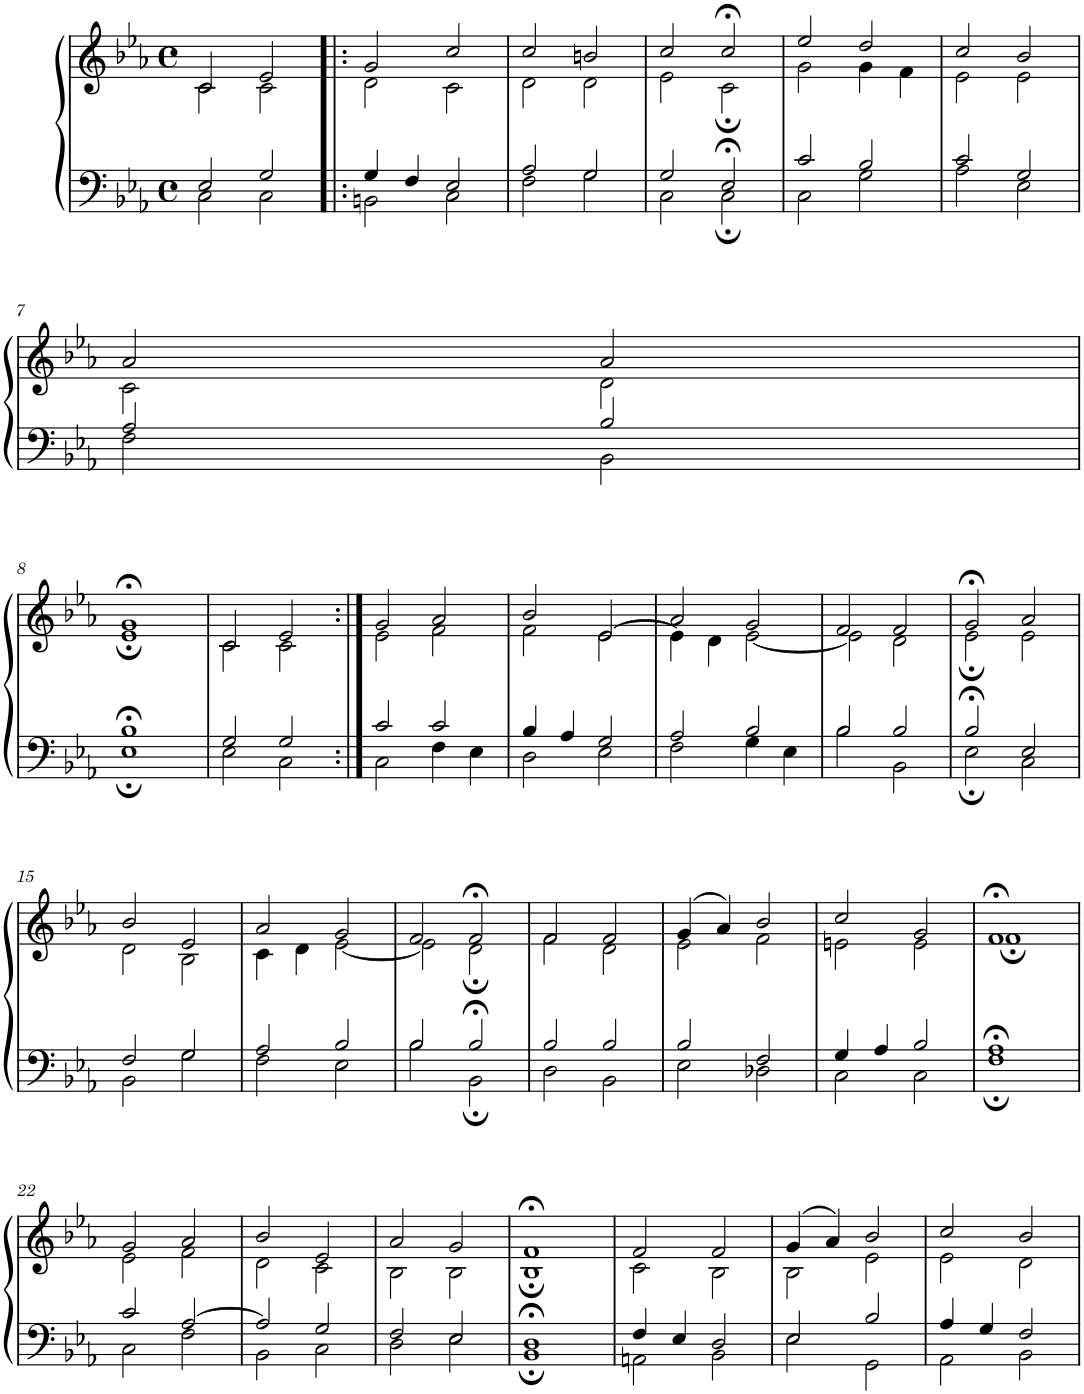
**kern	**kern
*part1	*part1
*staff2	*staff1
*I"Piano	*
*I'Pno.	*
*clefF4	*clefG2
*k[b-e-a-]	*k[b-e-a-]
*M4/4	*M4/4
*met(c)	*met(c)
=1	=1
*^	*^
2E-/	2C\	2c/	2c\
2G/	2C\	2e-/	2c\
=2!|:	=2!|:	=2!|:	=2!|:
4G/	2BBn\	2g/	2d\
4F/	.	.	.
2E-/	2C\	2cc/	2c\
=3	=3	=3	=3
2A-/	2F\	2cc/	2d\
2G/	2G\	2bn/	2d\
=4	=4	=4	=4
2G/	2C\	2cc/	2e-\
2E-;</	2C;\	2cc;</	2c;\
=5	=5	=5	=5
2c/	2C\	2ee-/	2g\
2B-/	2G\	2dd/	4g\
.	.	.	4f\
=6	=6	=6	=6
2c/	2A-\	2cc/	2e-\
2G/	2E-\	2b-/	2e-\
!!LO:LB:g=z	!!
=7	=7	=7	=7
2A-/	2F\	2a-/	2c\
2B-/	2BB-\	2a-/	2d\
!!LO:LB:g=z	!!
=8	=8	=8	=8
1B-;<	1E-;	1g;<	1e-;
=9	=9	=9	=9
2G/	2E-\	2c/	2c\
2G/	2C\	2e-/	2c\
=10:|!	=10:|!	=10:|!	=10:|!
2c/	2C\	2g/	2e-\
2c/	4F\	2a-/	2f\
.	4E-\	.	.
=11	=11	=11	=11
4B-/	2D\	2b-/	2f\
4A-/	.	.	.
2G/	2E-\	[2e-/	2e-\
=12	=12	=12	=12
2A-/	2F\	2a-/	4e-\]
.	.	.	4d\
2B-/	4G\	2g/	[2e-\
.	4E-\	.	.
=13	=13	=13	=13
2B-/	2B-\	2f/	2e-\]
2B-/	2BB-\	2f/	2d\
=14	=14	=14	=14
2B-;</	2E-;\	2g;</	2e-;\
2E-/	2C\	2a-/	2e-\
!!LO:LB:g=z	!!
=15	=15	=15	=15
2F/	2BB-\	2b-/	2d\
2G/	2G\	2e-/	2B-\
=16	=16	=16	=16
2A-/	2F\	2a-/	4c\
.	.	.	4d\
2B-/	2E-\	2g/	[2e-\
=17	=17	=17	=17
2B-/	2B-\	2f/	2e-\]
2B-;</	2BB-;\	2f;</	2d;\
=18	=18	=18	=18
2B-/	2D\	2f/	2f\
2B-/	2BB-\	2f/	2d\
=19	=19	=19	=19
2B-/	2E-\	(4g/	2e-\
.	.	4a-/)	.
2F/	2D-X\	2b-/	2f\
=20	=20	=20	=20
4G/	2C\	2cc/	2en\
4A-/	.	.	.
2B-/	2C\	2g/	2e\
=21	=21	=21	=21
1A-;<	1F;	1f;<	1f;
!!LO:LB:g=z	!!
=22	=22	=22	=22
2c/	2C\	2g/	2e-\
[2A-/	2F\	2a-/	2f\
=23	=23	=23	=23
2A-/]	2BB-\	2b-/	2d\
2G/	2C\	2e-/	2c\
=24	=24	=24	=24
2F/	2D\	2a-/	2B-\
2E-/	2E-\	2g/	2B-\
=25	=25	=25	=25
1D;<	1BB-;	1f;<	1B-;
=26	=26	=26	=26
4F/	2AAn\	2f/	2c\
4E-/	.	.	.
2D/	2BB-\	2f/	2B-\
=27	=27	=27	=27
2E-/	2E-\	(4g/	2B-\
.	.	4a-/)	.
2B-/	2GG\	2b-/	2e-\
=28	=28	=28	=28
4A-/	2AA-\	2cc/	2e-\
4G/	.	.	.
2F/	2BB-\	2b-/	2d\
*v	*v	*	*
*	*v	*v
=	=
*-	*-
